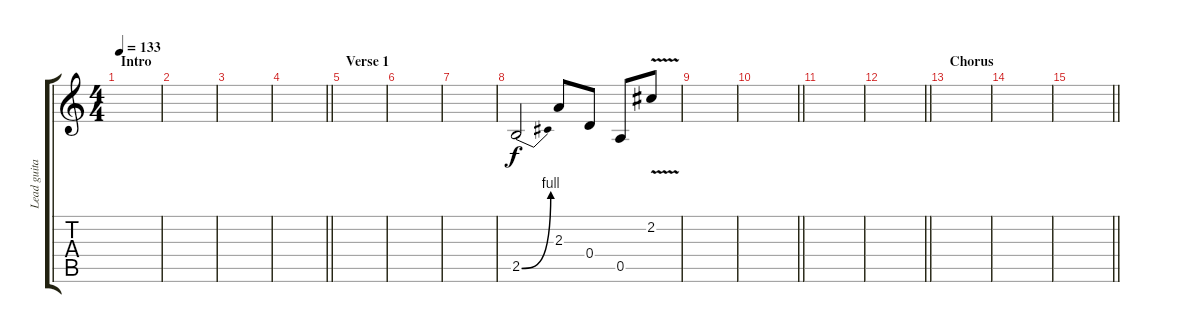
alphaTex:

\track ("Lead guitar" "Lead guita") {instrument distortionguitar}
\staff {score tabs}
\tuning (E4 B3 G3 D3 A2 E2) {hide}
\ts (4 4)
\section ("" "Intro")
\tempo 133
\clef g2
\ks c
|
|
|
\barLineRight lightlight
|
\section ("" "Verse 1")
|
|
|
2.5{be (bend 0 0 60 4)}.2 2.3.8 0.4.8 0.5.8 2.2{v}.8 |
|
\barLineRight lightlight
|
|
\barLineRight lightlight
|
\section ("" "Chorus")
|
|
\barLineRight lightlight
